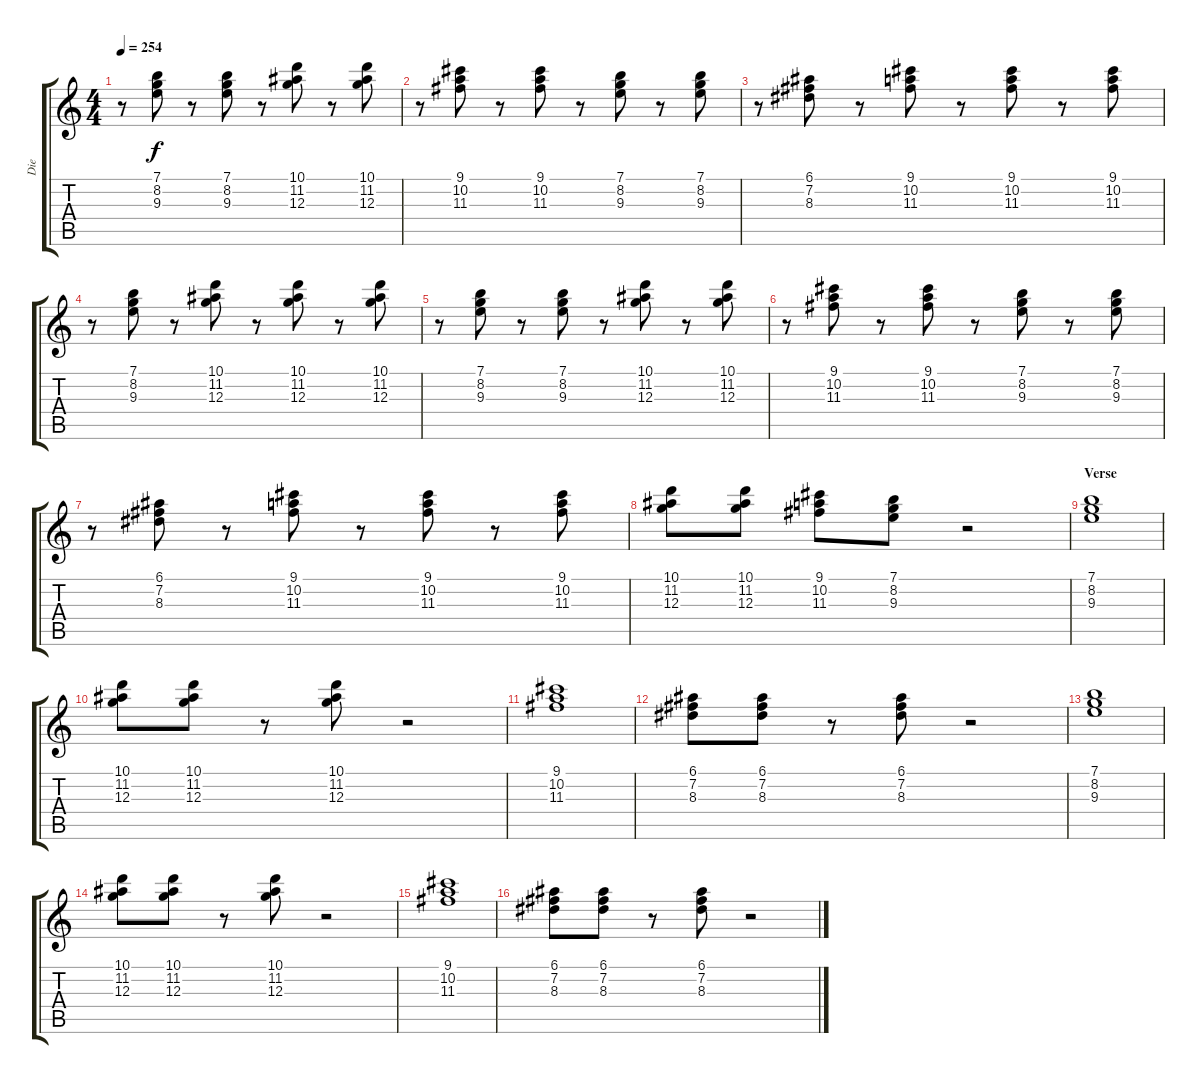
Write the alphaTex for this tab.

\track ("Die" "Die") {instrument distortionguitar}
\staff {score tabs}
\tuning (E4 B3 G3 D3 A2 E2) {hide}
\ts (4 4)
\tempo 254
\clef g2
\ks c
r.8{dy f} (7.1 8.2 9.3).8 r.8 (7.1 8.2 9.3).8 r.8 (10.1 11.2 12.3).8 r.8 (10.1 11.2 12.3).8 |
r.8 (9.1 10.2 11.3).8 r.8 (9.1 10.2 11.3).8 r.8 (7.1 8.2 9.3).8 r.8 (7.1 8.2 9.3).8 |
r.8 (6.1 7.2 8.3).8 r.8 (9.1 10.2 11.3).8 r.8 (9.1 10.2 11.3).8 r.8 (9.1 10.2 11.3).8 |
r.8 (7.1 8.2 9.3).8 r.8 (10.1 11.2 12.3).8 r.8 (10.1 11.2 12.3).8 r.8 (10.1 11.2 12.3).8 |
r.8 (7.1 8.2 9.3).8 r.8 (7.1 8.2 9.3).8 r.8 (10.1 11.2 12.3).8 r.8 (10.1 11.2 12.3).8 |
r.8 (9.1 10.2 11.3).8 r.8 (9.1 10.2 11.3).8 r.8 (7.1 8.2 9.3).8 r.8 (7.1 8.2 9.3).8 |
r.8 (6.1 7.2 8.3).8 r.8 (9.1 10.2 11.3).8 r.8 (9.1 10.2 11.3).8 r.8 (9.1 10.2 11.3).8 |
(10.1 11.2 12.3).8 (10.1 11.2 12.3).8 (9.1 10.2 11.3).8 (7.1 8.2 9.3).8 r.2 |
\section ("" "Verse")
(7.1 8.2 9.3).1 |
(10.1 11.2 12.3).8 (10.1 11.2 12.3).8 r.8 (10.1 11.2 12.3).8 r.2 |
(9.1 10.2 11.3).1 |
(6.1 7.2 8.3).8 (6.1 7.2 8.3).8 r.8 (6.1 7.2 8.3).8 r.2 |
(7.1 8.2 9.3).1 |
(10.1 11.2 12.3).8 (10.1 11.2 12.3).8 r.8 (10.1 11.2 12.3).8 r.2 |
(9.1 10.2 11.3).1 |
(6.1 7.2 8.3).8 (6.1 7.2 8.3).8 r.8 (6.1 7.2 8.3).8 r.2
